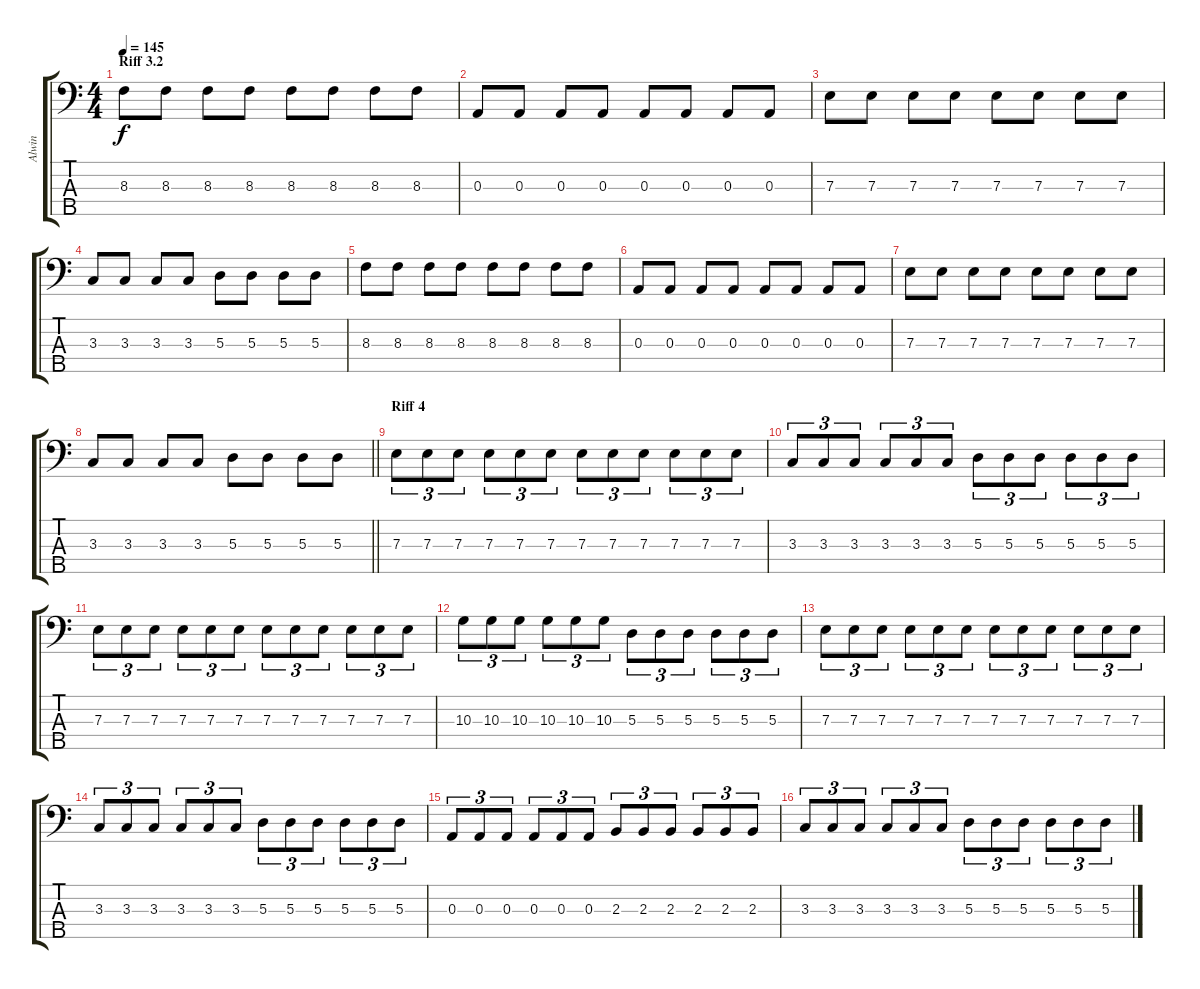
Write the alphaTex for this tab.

\track ("Alwin" "Alwin") {instrument electricbassfinger}
\staff {score tabs}
\tuning (G2 D2 A1 E1 B0) {hide}
\ts (4 4)
\section ("" "Riff 3.2")
\tempo 145
\clef f4
\ks c
8.3.8{dy f} 8.3.8 8.3.8 8.3.8 8.3.8 8.3.8 8.3.8 8.3.8 |
0.3.8 0.3.8 0.3.8 0.3.8 0.3.8 0.3.8 0.3.8 0.3.8 |
7.3.8 7.3.8 7.3.8 7.3.8 7.3.8 7.3.8 7.3.8 7.3.8 |
3.3.8 3.3.8 3.3.8 3.3.8 5.3.8 5.3.8 5.3.8 5.3.8 |
8.3.8 8.3.8 8.3.8 8.3.8 8.3.8 8.3.8 8.3.8 8.3.8 |
0.3.8 0.3.8 0.3.8 0.3.8 0.3.8 0.3.8 0.3.8 0.3.8 |
7.3.8 7.3.8 7.3.8 7.3.8 7.3.8 7.3.8 7.3.8 7.3.8 |
\barLineRight lightlight
3.3.8 3.3.8 3.3.8 3.3.8 5.3.8 5.3.8 5.3.8 5.3.8 |
\section ("" "Riff 4")
7.3.8{tu (3 2)} 7.3.8{tu (3 2)} 7.3.8{tu (3 2)} 7.3.8{tu (3 2)} 7.3.8{tu (3 2)} 7.3.8{tu (3 2)} 7.3.8{tu (3 2)} 7.3.8{tu (3 2)} 7.3.8{tu (3 2)} 7.3.8{tu (3 2)} 7.3.8{tu (3 2)} 7.3.8{tu (3 2)} |
3.3.8{tu (3 2)} 3.3.8{tu (3 2)} 3.3.8{tu (3 2)} 3.3.8{tu (3 2)} 3.3.8{tu (3 2)} 3.3.8{tu (3 2)} 5.3.8{tu (3 2)} 5.3.8{tu (3 2)} 5.3.8{tu (3 2)} 5.3.8{tu (3 2) beam merge} 5.3.8{tu (3 2)} 5.3.8{tu (3 2)} |
7.3.8{tu (3 2)} 7.3.8{tu (3 2)} 7.3.8{tu (3 2)} 7.3.8{tu (3 2)} 7.3.8{tu (3 2)} 7.3.8{tu (3 2)} 7.3.8{tu (3 2)} 7.3.8{tu (3 2)} 7.3.8{tu (3 2)} 7.3.8{tu (3 2)} 7.3.8{tu (3 2)} 7.3.8{tu (3 2)} |
10.3.8{tu (3 2)} 10.3.8{tu (3 2)} 10.3.8{tu (3 2)} 10.3.8{tu (3 2)} 10.3.8{tu (3 2)} 10.3.8{tu (3 2)} 5.3.8{tu (3 2)} 5.3.8{tu (3 2)} 5.3.8{tu (3 2)} 5.3.8{tu (3 2)} 5.3.8{tu (3 2)} 5.3.8{tu (3 2)} |
7.3.8{tu (3 2)} 7.3.8{tu (3 2)} 7.3.8{tu (3 2)} 7.3.8{tu (3 2)} 7.3.8{tu (3 2)} 7.3.8{tu (3 2)} 7.3.8{tu (3 2)} 7.3.8{tu (3 2)} 7.3.8{tu (3 2)} 7.3.8{tu (3 2)} 7.3.8{tu (3 2)} 7.3.8{tu (3 2)} |
3.3.8{tu (3 2)} 3.3.8{tu (3 2)} 3.3.8{tu (3 2)} 3.3.8{tu (3 2)} 3.3.8{tu (3 2)} 3.3.8{tu (3 2)} 5.3.8{tu (3 2)} 5.3.8{tu (3 2)} 5.3.8{tu (3 2)} 5.3.8{tu (3 2) beam merge} 5.3.8{tu (3 2)} 5.3.8{tu (3 2)} |
0.3.8{tu (3 2)} 0.3.8{tu (3 2)} 0.3.8{tu (3 2)} 0.3.8{tu (3 2)} 0.3.8{tu (3 2)} 0.3.8{tu (3 2)} 2.3.8{tu (3 2)} 2.3.8{tu (3 2)} 2.3.8{tu (3 2)} 2.3.8{tu (3 2)} 2.3.8{tu (3 2)} 2.3.8{tu (3 2)} |
3.3.8{tu (3 2)} 3.3.8{tu (3 2)} 3.3.8{tu (3 2)} 3.3.8{tu (3 2)} 3.3.8{tu (3 2)} 3.3.8{tu (3 2)} 5.3.8{tu (3 2)} 5.3.8{tu (3 2)} 5.3.8{tu (3 2)} 5.3.8{tu (3 2) beam merge} 5.3.8{tu (3 2)} 5.3.8{tu (3 2)}
